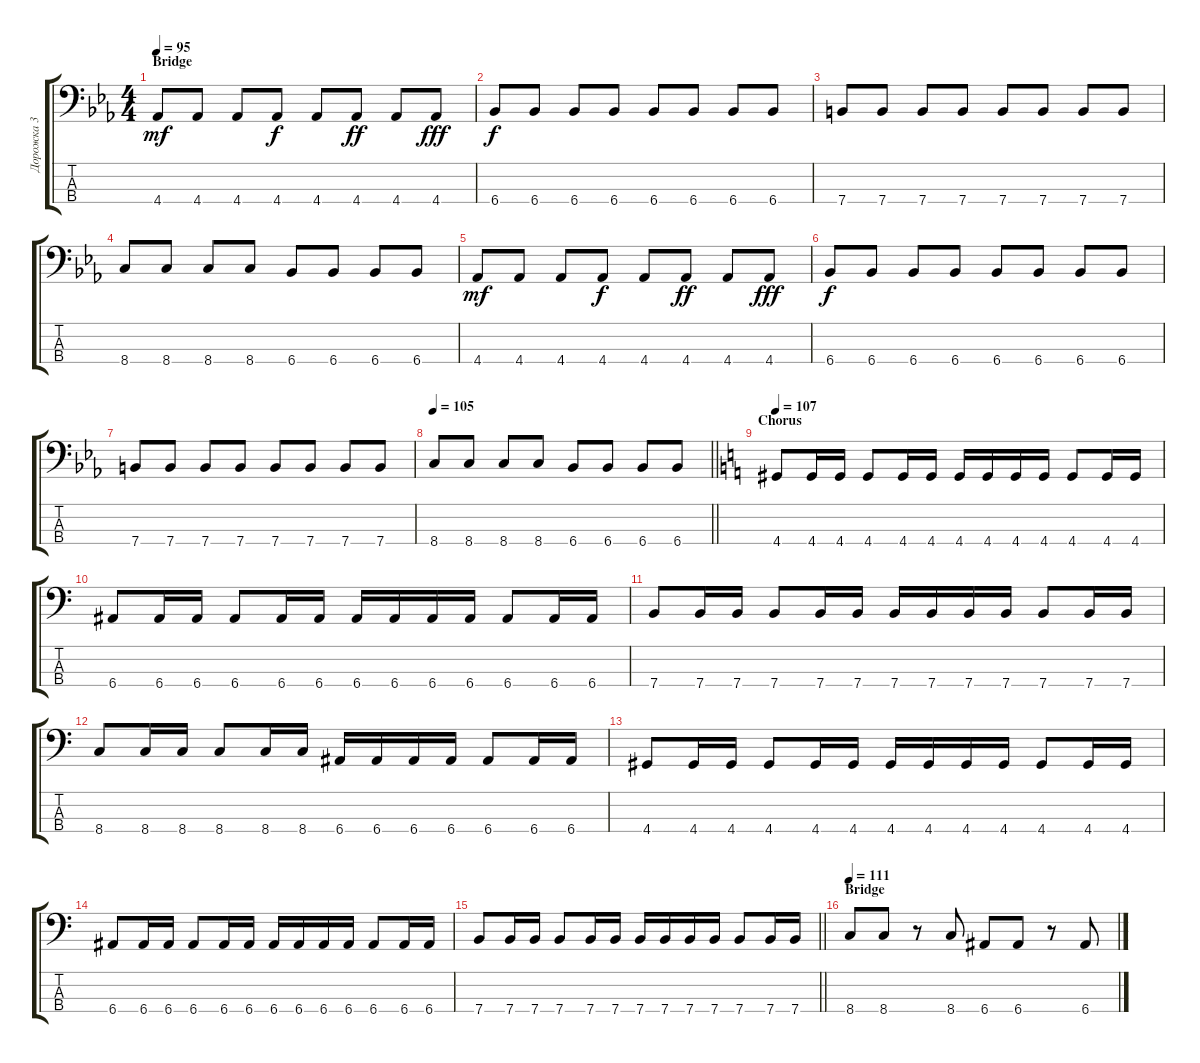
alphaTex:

\track ("Дорожка 3" "Дорожка 3") {instrument electricbasspick}
\staff {score tabs}
\tuning (G2 D2 A1 E1) {hide}
\ts (4 4)
\section ("" "Bridge")
\tempo 95
\clef f4
\ks eb
4.4.8{dy mf} 4.4.8 4.4.8 4.4.8{dy f} 4.4.8 4.4.8{dy ff} 4.4.8 4.4.8{dy fff} |
6.4.8{dy f} 6.4.8 6.4.8 6.4.8 6.4.8 6.4.8 6.4.8 6.4.8 |
7.4.8 7.4.8 7.4.8 7.4.8 7.4.8 7.4.8 7.4.8 7.4.8 |
8.4.8 8.4.8 8.4.8 8.4.8 6.4.8 6.4.8 6.4.8 6.4.8 |
4.4.8{dy mf} 4.4.8 4.4.8 4.4.8{dy f} 4.4.8 4.4.8{dy ff} 4.4.8 4.4.8{dy fff} |
6.4.8{dy f} 6.4.8 6.4.8 6.4.8 6.4.8 6.4.8 6.4.8 6.4.8 |
7.4.8 7.4.8 7.4.8 7.4.8 7.4.8 7.4.8 7.4.8 7.4.8 |
\tempo 105
\barLineRight lightlight
8.4.8 8.4.8 8.4.8 8.4.8 6.4.8 6.4.8 6.4.8 6.4.8 |
\section ("" "Chorus")
\tempo 107
\ks c
4.4.8 4.4.16 4.4.16 4.4.8 4.4.16 4.4.16 4.4.16 4.4.16 4.4.16 4.4.16 4.4.8 4.4.16 4.4.16 |
6.4.8 6.4.16 6.4.16 6.4.8 6.4.16 6.4.16 6.4.16 6.4.16 6.4.16 6.4.16 6.4.8 6.4.16 6.4.16 |
7.4.8 7.4.16 7.4.16 7.4.8 7.4.16 7.4.16 7.4.16 7.4.16 7.4.16 7.4.16 7.4.8 7.4.16 7.4.16 |
8.4.8 8.4.16 8.4.16 8.4.8 8.4.16 8.4.16 6.4.16 6.4.16 6.4.16 6.4.16 6.4.8 6.4.16 6.4.16 |
4.4.8 4.4.16 4.4.16 4.4.8 4.4.16 4.4.16 4.4.16 4.4.16 4.4.16 4.4.16 4.4.8 4.4.16 4.4.16 |
6.4.8 6.4.16 6.4.16 6.4.8 6.4.16 6.4.16 6.4.16 6.4.16 6.4.16 6.4.16 6.4.8 6.4.16 6.4.16 |
\barLineRight lightlight
7.4.8 7.4.16 7.4.16 7.4.8 7.4.16 7.4.16 7.4.16 7.4.16 7.4.16 7.4.16 7.4.8 7.4.16 7.4.16 |
\section ("" "Bridge")
\tempo 111
8.4.8 8.4.8 r.8 8.4.8 6.4.8 6.4.8 r.8 6.4.8
